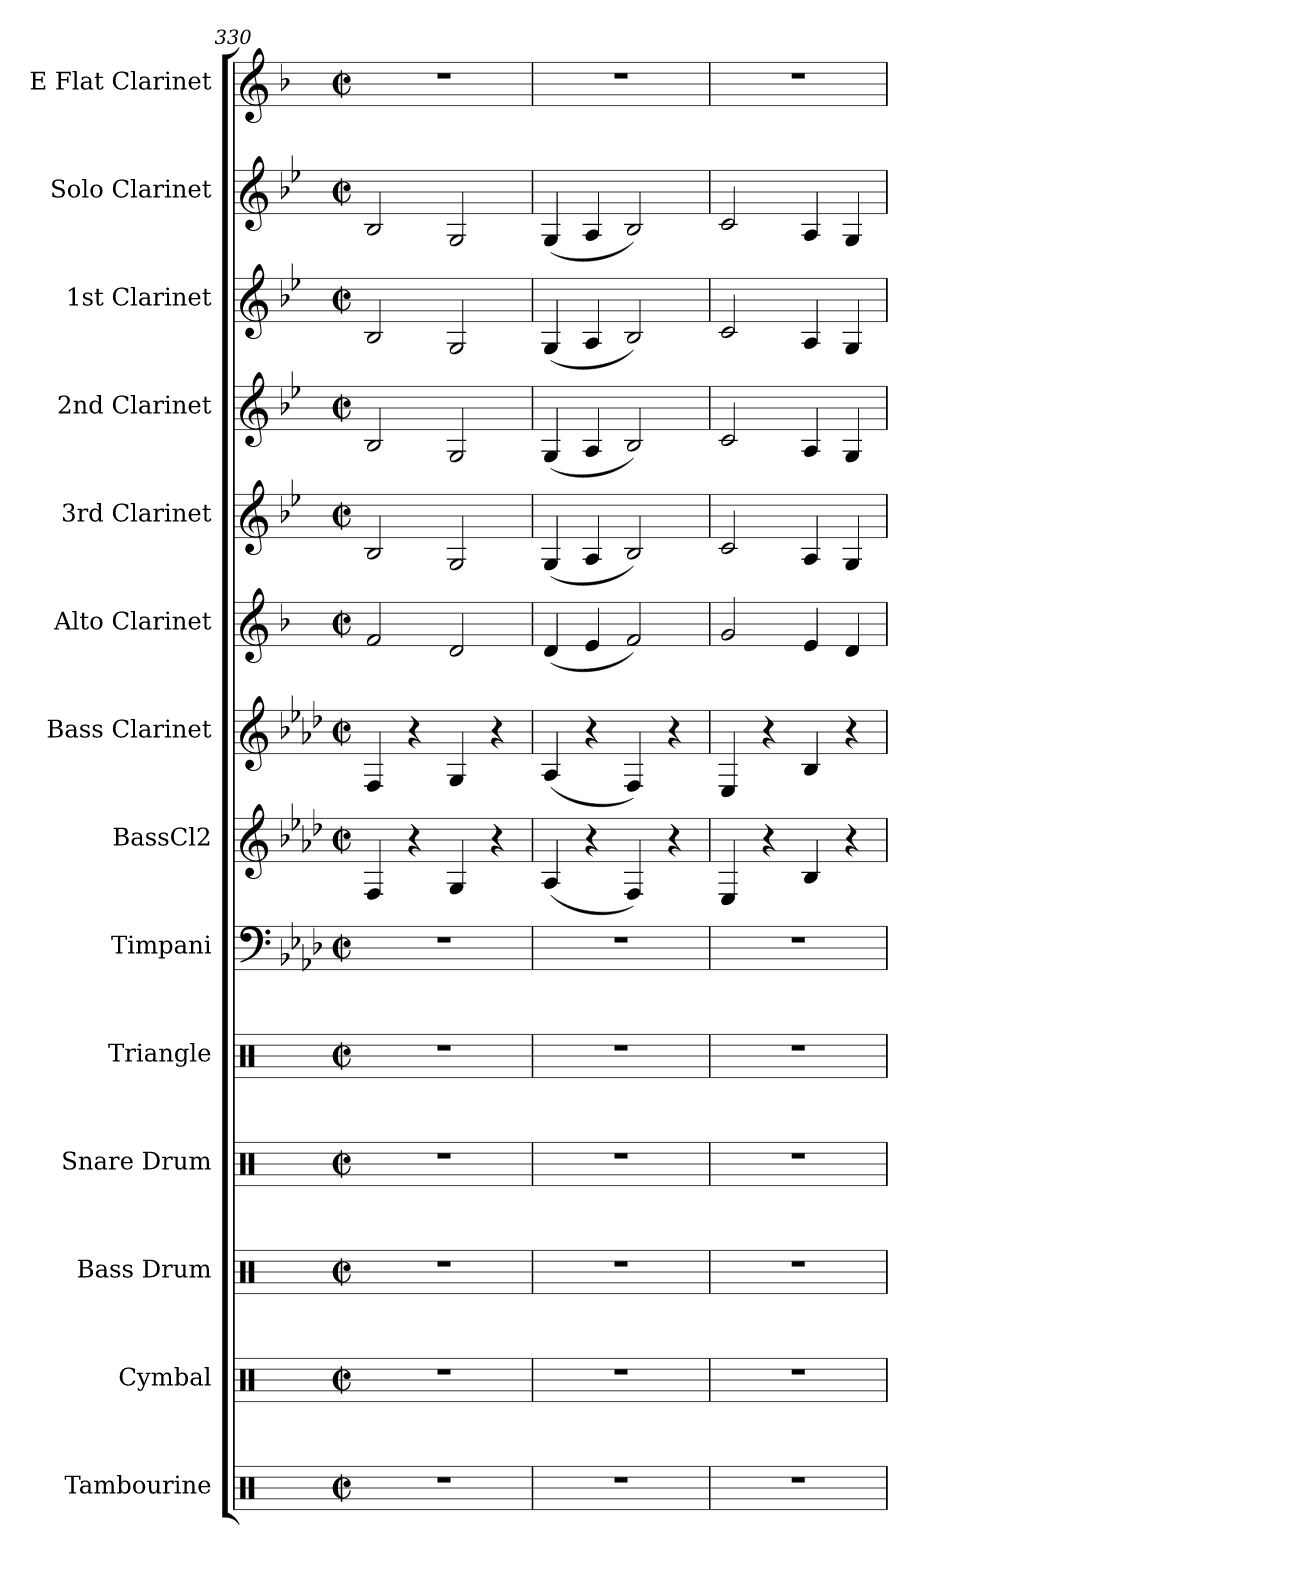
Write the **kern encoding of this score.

**kern	**kern	**kern	**kern	**kern	**kern	**kern	**kern	**kern	**kern	**kern	**kern	**kern	**kern
*part14	*part13	*part12	*part11	*part10	*part9	*part8	*part7	*part6	*part5	*part4	*part3	*part2	*part1
*staff14	*staff13	*staff12	*staff11	*staff10	*staff9	*staff8	*staff7	*staff6	*staff5	*staff4	*staff3	*staff2	*staff1
*I"Tambourine	*I"Cymbal	*I"Bass Drum	*I"Snare Drum	*I"Triangle	*I"Timpani	*I"BassCl2	*I"Bass Clarinet	*I"Alto Clarinet	*I"3rd Clarinet	*I"2nd Clarinet	*I"1st Clarinet	*I"Solo Clarinet	*I"E Flat Clarinet
*I'Tamb.	*I'Cym.	*I'B. Dr.	*I'Sn. Dr.	*I'Trgl.	*I'Timp.	*I'B. Cl2	*I'B. Cl.	*I'A. Cl.	*I'3rdCl.	*I'2nd Cl.	*I'1stCl.	*I'SoloCl.	*
*clefX	*clefX	*clefX	*clefX	*clefX	*clefF4	*clefG2	*clefG2	*clefG2	*clefG2	*clefG2	*clefG2	*clefG2	*clefG2
*	*	*	*	*	*	*ITrd8c14	*ITrd8c14	*ITrd5c9	*ITrd1c2	*ITrd1c2	*ITrd1c2	*ITrd1c2	*ITrd-2c-3
*k[]	*k[]	*k[]	*k[]	*k[]	*k[b-e-a-d-]	*k[b-e-a-d-]	*k[b-e-a-d-]	*k[b-e-a-d-]	*k[b-e-a-d-]	*k[b-e-a-d-]	*k[b-e-a-d-]	*k[b-e-a-d-]	*k[b-e-a-d-]
*M4/4	*M4/4	*M4/4	*M4/4	*M4/4	*M4/4	*M4/4	*M4/4	*M4/4	*M4/4	*M4/4	*M4/4	*M4/4	*M4/4
*met(c|)	*met(c|)	*met(c|)	*met(c|)	*met(c|)	*met(c|)	*met(c|)	*met(c|)	*met(c|)	*met(c|)	*met(c|)	*met(c|)	*met(c|)	*met(c|)
=330	=330	=330	=330	=330	=330	=330	=330	=330	=330	=330	=330	=330	=330
1r	1r	1r	1r	1r	1r	4FF/	4FF/	2A-/	2A-/	2A-/	2A-/	2A-/	1r
.	.	.	.	.	.	4r	4r	.	.	.	.	.	.
.	.	.	.	.	.	4GG/	4GG/	2F/	2F/	2F/	2F/	2F/	.
.	.	.	.	.	.	4r	4r	.	.	.	.	.	.
=331	=331	=331	=331	=331	=331	=331	=331	=331	=331	=331	=331	=331	=331
1r	1r	1r	1r	1r	1r	(4AA-/	(4AA-/	(4F/	(4F/	(4F/	(4F/	(4F/	1r
.	.	.	.	.	.	4r	4r	4G/	4G/	4G/	4G/	4G/	.
.	.	.	.	.	.	4FF/)	4FF/)	2A-/)	2A-/)	2A-/)	2A-/)	2A-/)	.
.	.	.	.	.	.	4r	4r	.	.	.	.	.	.
=332	=332	=332	=332	=332	=332	=332	=332	=332	=332	=332	=332	=332	=332
1r	1r	1r	1r	1r	1r	4EE-/	4EE-/	2B-/	2B-/	2B-/	2B-/	2B-/	1r
.	.	.	.	.	.	4r	4r	.	.	.	.	.	.
.	.	.	.	.	.	4BB-/	4BB-/	4G/	4G/	4G/	4G/	4G/	.
.	.	.	.	.	.	4r	4r	4F/	4F/	4F/	4F/	4F/	.
=	=	=	=	=	=	=	=	=	=	=	=	=	=
*-	*-	*-	*-	*-	*-	*-	*-	*-	*-	*-	*-	*-	*-
